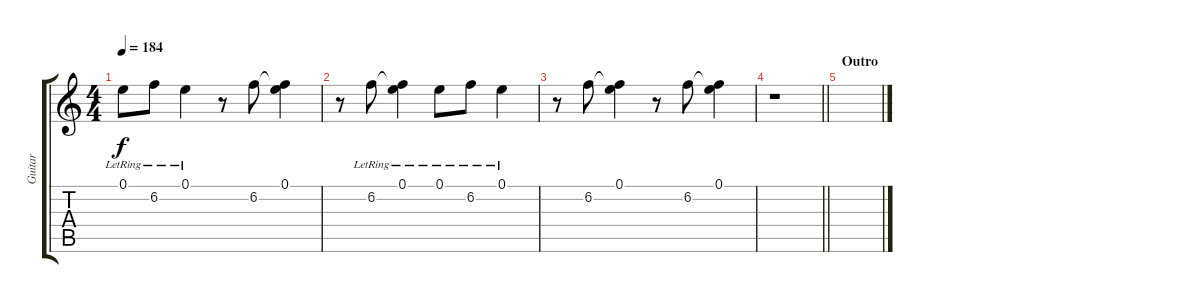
\track ("Guitar" "Guitar") {instrument distortionguitar}
\staff {score tabs}
\tuning (E4 B3 G3 D3 A2 D2) {hide}
\ts (4 4)
\tempo 184
\clef g2
\ks c
0.1{lr}.8{dy f} 6.2{lr}.8 0.1{lr}.4 r.8 6.2.8 (0.1 6.2{t}).4 |
r.8 6.2{lr}.8 (0.1{lr} 6.2{t}).4 0.1{lr}.8 6.2{lr}.8 0.1{lr}.4 |
r.8 6.2.8 (0.1 6.2{t}).4 r.8 6.2.8 (0.1 6.2{t}).4 |
\barLineRight lightlight
r.1 |
\section ("" "Outro")
